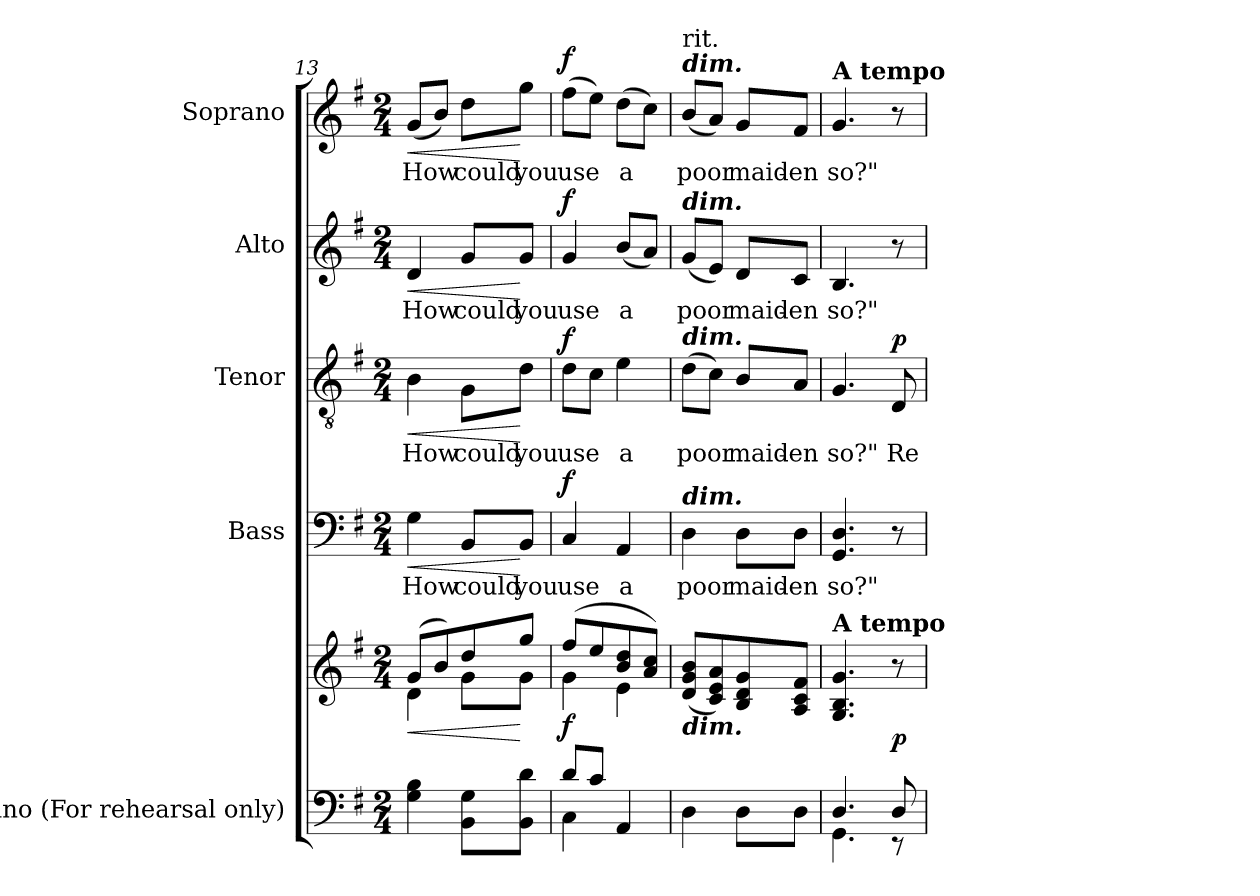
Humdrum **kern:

**kern	**kern	**dynam	**kern	**text	**dynam	**kern	**text	**dynam	**kern	**text	**dynam	**kern	**text	**dynam
*part5	*part5	*part5	*part4	*part4	*part4	*part3	*part3	*part3	*part2	*part2	*part2	*part1	*part1	*part1
*staff6	*staff5	*staff5/6	*staff4	*staff4	*staff4	*staff3	*staff3	*staff3	*staff2	*staff2	*staff2	*staff1	*staff1	*staff1
*I"Piano (For rehearsal only)	*	*	*I"Bass	*	*	*I"Tenor	*	*	*I"Alto	*	*	*I"Soprano	*	*
*I'Pno.	*	*	*I'B.	*	*	*I'T.	*	*	*I'A.	*	*	*I'S.	*	*
*clefF4	*clefG2	*	*clefF4	*	*	*clefGv2	*	*	*clefG2	*	*	*clefG2	*	*
*	*	*	*	*	*	*ITrd7c12	*	*	*	*	*	*	*	*
*k[f#]	*k[f#]	*	*k[f#]	*	*	*k[f#]	*	*	*k[f#]	*	*	*k[f#]	*	*
*G:	*G:	*	*G:	*	*	*G:	*	*	*G:	*	*	*G:	*	*
*M2/4	*M2/4	*	*M2/4	*	*	*M2/4	*	*	*M2/4	*	*	*M2/4	*	*
=13	=13	=13	=13	=13	=13	=13	=13	=13	=13	=13	=13	=13	=13	=13
!	!	!LO:HP:b	!	!	!	!	!	!	!	!	!	!	!	!
*	*^	*	*	*	*	*	*	*	*	*	*	*	*	*
!	!	!	!	!	!LO:LY:b:color=#000000	!LO:HP:b	!	!	!	!	!	!	!	!	!
!	!	!	!	!	!	!	!	!LO:LY:b:color=#000000	!LO:HP:b	!	!	!	!	!	!
!	!	!	!	!	!	!	!	!	!	!	!LO:LY:b:color=#000000	!LO:HP:b	!	!	!
!	!	!	!	!	!	!	!	!	!	!	!	!	!	!LO:LY:b:color=#000000	!LO:HP:b
4Gi\ 4Bi	(8gi/L	4di\	<	4Gi\	How	<	4BBi\	How	<	4di/	How	<	(8gi/L	How	<
.	8bi/)	.	.	.	.	.	.	.	.	.	.	.	8bi/J)	.	.
!	!	!	!	!	!LO:LY:b:color=#000000	!	!	!	!	!	!	!	!	!	!
!	!	!	!	!	!	!	!	!LO:LY:b:color=#000000	!	!	!	!	!	!	!
!	!	!	!	!	!	!	!	!	!	!	!LO:LY:b:color=#000000	!	!	!	!
!	!	!	!	!	!	!	!	!	!	!	!	!	!	!LO:LY:b:color=#000000	!
8BBi\ 8GiL	8ddi/	8gi\L	.	8BBi/L	could	.	8GGi\L	could	.	8gi/L	could	.	8ddi\L	could	.
!	!	!	!	!	!LO:LY:b:color=#000000	!	!	!	!	!	!	!	!	!	!
!	!	!	!	!	!	!	!	!LO:LY:b:color=#000000	!	!	!	!	!	!	!
!	!	!	!	!	!	!	!	!	!	!	!LO:LY:b:color=#000000	!	!	!	!
!	!	!	!	!	!	!	!	!	!	!	!	!	!	!LO:LY:b:color=#000000	!
8BBi\ 8diJ	8ggi/J	8gi\J	[	8BBi/J	you	[	8Di\J	you	[	8gi/J	you	[	8ggi\J	you	[
=14	=14	=14	=14	=14	=14	=14	=14	=14	=14	=14	=14	=14	=14	=14	=14
*^	*	*	*	*	*	*	*	*	*	*	*	*	*	*	*
!	!	!	!	!	!	!LO:LY:b:color=#000000	!	!	!	!	!	!	!	!	!	!
!	!	!	!	!	!	!	!	!	!LO:LY:b:color=#000000	!	!	!	!	!	!	!
!	!	!	!	!	!	!	!	!	!	!	!	!LO:LY:b:color=#000000	!	!	!	!
!	!	!	!	!	!	!	!	!	!	!	!	!	!	!	!LO:LY:b:color=#000000	!
8di/L	4Ci\	(8ff#i/L	4gi\	f	4Ci/	use	f	8Di\L	use	f	4gi/	use	f	(8ff#i\L	use	f
8ci/J	.	8eei/	.	.	.	.	.	8Ci\J	.	.	.	.	.	8eei\J)	.	.
!	!	!	!	!	!	!LO:LY:b:color=#000000	!	!	!	!	!	!	!	!	!	!
!	!	!	!	!	!	!	!	!	!LO:LY:b:color=#000000	!	!	!	!	!	!	!
!	!	!	!	!	!	!	!	!	!	!	!	!LO:LY:b:color=#000000	!	!	!	!
!	!	!	!	!	!	!	!	!	!	!	!	!	!	!	!LO:LY:b:color=#000000	!
4AAi/	4ryy	8bi/ 8ddi	4ei\	.	4AAi/	a	.	4Ei\	a	.	(8bi/L	a	.	(8ddi\L	a	.
.	.	8ai/ 8cciJ)	.	.	.	.	.	.	.	.	8ai/J)	.	.	8cci\J)	.	.
*v	*v	*	*	*	*	*	*	*	*	*	*	*	*	*	*	*
*	*v	*v	*	*	*	*	*	*	*	*	*	*	*	*	*
=15	=15	=15	=15	=15	=15	=15	=15	=15	=15	=15	=15	=15	=15	=15
!	!	!	!	!LO:LY:b:color=#000000	!	!	!	!	!	!	!	!	!	!
!	!	!	!	!	!	!	!LO:LY:b:color=#000000	!	!	!	!	!	!	!
!	!	!	!	!	!	!	!	!	!	!LO:LY:b:color=#000000	!	!	!	!
!	!	!	!	!	!	!	!	!	!	!	!	!LO:TX:a:Bi:t=dim.	!	!
!	!	!	!	!	!	!	!	!	!	!	!	!LO:TX:t=rit.	!	!
!	!	!	!	!	!	!	!	!	!LO:TX:a:Bi:t=dim.	!	!	!	!	!
!	!	!	!	!	!	!LO:TX:a:Bi:t=dim.	!	!	!	!	!	!	!	!
!	!	!	!LO:TX:a:Bi:t=dim.	!	!	!	!	!	!	!	!	!	!	!
!	!LO:TX:b:Bi:t=dim.	!	!	!	!	!	!	!	!	!	!	!	!	!
!	!	!	!	!	!	!	!	!	!	!	!	!	!LO:LY:b:color=#000000	!
4Di\	(8di/ 8gi 8biL	.	4Di\	poor	.	(8Di\L	poor	.	(8gi/L	poor	.	(8bi/L	poor	.
.	8ci/ 8ei 8ai)	.	.	.	.	8Ci\J)	.	.	8ei/J)	.	.	8ai/J)	.	.
!	!	!	!	!LO:LY:b:color=#000000	!	!	!	!	!	!	!	!	!	!
!	!	!	!	!	!	!	!LO:LY:b:color=#000000	!	!	!	!	!	!	!
!	!	!	!	!	!	!	!	!	!	!LO:LY:b:color=#000000	!	!	!	!
!	!	!	!	!	!	!	!	!	!	!	!	!	!LO:LY:b:color=#000000	!
8Di\L	8Bi/ 8di 8gi	.	8Di\L	maid-	.	8BBi/L	maid-	.	8di/L	maid-	.	8gi/L	maid-	.
!	!	!	!	!LO:LY:b:color=#000000	!	!	!	!	!	!	!	!	!	!
!	!	!	!	!	!	!	!LO:LY:b:color=#000000	!	!	!	!	!	!	!
!	!	!	!	!	!	!	!	!	!	!LO:LY:b:color=#000000	!	!	!	!
!	!	!	!	!	!	!	!	!	!	!	!	!	!LO:LY:b:color=#000000	!
8Di\J	8Ai/ 8ci 8f#iJ	.	8Di\J	-en	.	8AAi/J	-en	.	8ci/J	-en	.	8f#i/J	-en	.
=16	=16	=16	=16	=16	=16	=16	=16	=16	=16	=16	=16	=16	=16	=16
*^	*	*	*	*	*	*	*	*	*	*	*	*	*	*
!	!	!	!	!	!LO:LY:b:color=#000000	!	!	!	!	!	!	!	!	!	!
!	!	!	!	!	!	!	!	!LO:LY:b:color=#000000	!	!	!	!	!	!	!
!	!	!	!	!	!	!	!	!	!	!	!LO:LY:b:color=#000000	!	!	!	!
!	!	!	!	!	!	!	!	!	!	!	!	!	!LO:TX:a:B:t=A tempo	!	!
!	!	!LO:TX:a:B:t=A tempo	!	!	!	!	!	!	!	!	!	!	!	!	!
!	!	!	!	!	!	!	!	!	!	!	!	!	!	!LO:LY:b:color=#000000	!
4.Di/	4.GGi\	4.Gi/ 4.Bi 4.gi	.	4.GGi/ 4.Di	so?"	.	4.GGi/	so?"	.	4.Bi/	so?"	.	4.gi/	so?"	.
!	!	!	!	!	!	!	!	!LO:LY:b:color=#000000	!	!	!	!	!	!	!
8Di/	8r	8r	p	8r	.	.	8DDi/	Re-	p	8r	.	.	8r	.	.
*v	*v	*	*	*	*	*	*	*	*	*	*	*	*	*	*
=	=	=	=	=	=	=	=	=	=	=	=	=	=	=
*-	*-	*-	*-	*-	*-	*-	*-	*-	*-	*-	*-	*-	*-	*-
